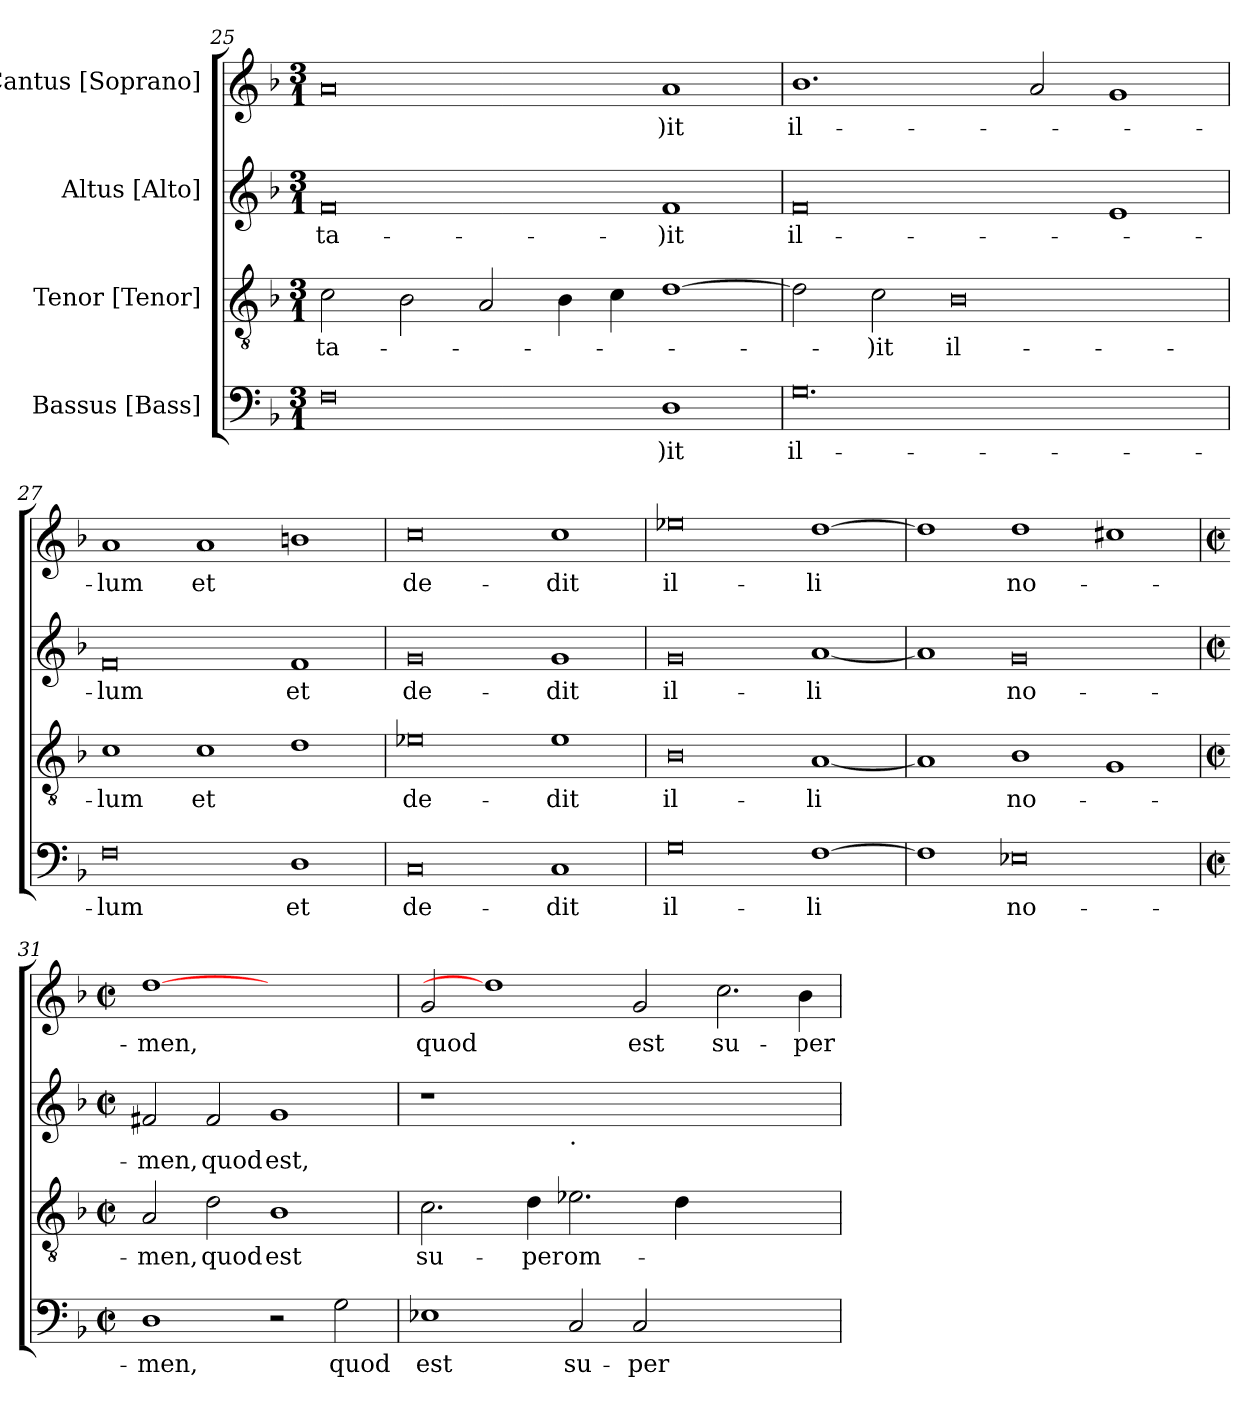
**kern	**text	**kern	**text	**kern	**text	**kern	**text
*part4	*part4	*part3	*part3	*part2	*part2	*part1	*part1
*staff4	*staff4	*staff3	*staff3	*staff2	*staff2	*staff1	*staff1
*I"Bassus [Bass]	*	*I"Tenor [Tenor]	*	*I"Altus [Alto]	*	*I"Cantus [Soprano]	*
*clefF4	*	*clefGv2	*	*clefG2	*	*clefG2	*
*k[b-]	*	*k[b-]	*	*k[b-]	*	*k[b-]	*
*F:	*	*F:	*	*F:	*	*F:	*
*M3/1	*	*M3/1	*	*M3/1	*	*M3/1	*
=25	=25	=25	=25	=25	=25	=25	=25
!	!	!	!LO:LY:b	!	!LO:LY:b	!	!
0F	.	2c\	-ta-	0f	-ta-	0a	.
.	.	2B-\	.	.	.	.	.
.	.	2A/	.	.	.	.	.
.	.	4B-\	.	.	.	.	.
.	.	4c\	.	.	.	.	.
!	!LO:LY:b	!	!	!	!LO:LY:b	!	!LO:LY:b
1D	-)it	[>1d	.	1f	-)it	1a	-)it
=26	=26	=26	=26	=26	=26	=26	=26
!	!LO:LY:b	!	!	!	!LO:LY:b	!	!LO:LY:b
0.G	il-	2d\]	.	0f	il-	1.b-	il-
!	!	!	!LO:LY:b	!	!	!	!
.	.	2c\	-)it	.	.	.	.
!	!	!	!LO:LY:b	!	!	!	!
.	.	0B-	il-	.	.	.	.
.	.	.	.	.	.	2a/	.
.	.	.	.	1e	.	1g	.
!!LO:PB:g=z
=27	=27	=27	=27	=27	=27	=27	=27
!	!LO:LY:b	!	!LO:LY:b	!	!LO:LY:b	!	!LO:LY:b
0F	-lum	1c	-lum	0f	-lum	1a	-lum
!	!	!	!LO:LY:b	!	!	!	!LO:LY:b
.	.	1c	et	.	.	1a	et
!	!LO:LY:b	!	!	!	!LO:LY:b	!	!
1D	et	1d	.	1f	et	1bn	.
=28	=28	=28	=28	=28	=28	=28	=28
!	!LO:LY:b	!	!LO:LY:b	!	!LO:LY:b	!	!LO:LY:b
0C	de-	0e-X	de-	0g	de-	0cc	de-
!	!LO:LY:b	!	!LO:LY:b	!	!LO:LY:b	!	!LO:LY:b
1C	-dit	1e-	-dit	1g	-dit	1cc	-dit
=29	=29	=29	=29	=29	=29	=29	=29
!	!LO:LY:b	!	!LO:LY:b	!	!LO:LY:b	!	!LO:LY:b
0G	il-	0B-	il-	0g	il-	0ee-X	il-
!	!LO:LY:b	!	!LO:LY:b	!	!LO:LY:b	!	!LO:LY:b
[>1F	-li	[<1A	-li	[<1a	-li	[>1dd	-li
=30	=30	=30	=30	=30	=30	=30	=30
1F]	.	1A]	.	1a]	.	1dd]	.
!	!LO:LY:b	!	!LO:LY:b	!	!LO:LY:b	!	!LO:LY:b
0E-X	no-	1B-	no-	0g	no-	1dd	no-
.	.	1G	.	.	.	1cc#X	.
!!LO:PB:g=z
=31	=31	=31	=31	=31	=31	=31	=31
*M2/2	*	*M2/2	*	*M2/2	*	*M2/2	*
*met(c|)	*	*met(c|)	*	*met(c|)	*	*met(c|)	*
!	!LO:LY:b	!	!LO:LY:b	!	!LO:LY:b	!	!LO:LY:b
1D	-men,	2A/	-men,	2f#X/	-men,	[1dd	-men,
!	!	!	!LO:LY:b	!	!LO:LY:b	!	!
.	.	2d\	quod	2f#/	quod	.	.
!	!	!	!LO:LY:b	!	!LO:LY:b	!	!
2r	.	1B-	est	1g	est,	1ryy	.
!	!LO:LY:b	!	!	!	!	!	!
2G\	quod	.	.	.	.	.	.
=32	=32	=32	=32	=32	=32	=32	=32
!	!LO:LY:b	!	!LO:LY:b	!	!	!	!LO:LY:b
1E-X	est	2.c\	su-	1r	.	2g/	quod
.	.	.	.	.	.	1dd]	.
!	!	!	!LO:LY:b	!	!	!	!
.	.	4d\	-per	.	.	.	.
!	!	!	!	!LO:TX:b:t=.	!	!	!
!	!LO:LY:b	!	!LO:LY:b	!	!	!	!
2C/	su-	2.e-X\	om-	0ryy	.	.	.
!	!LO:LY:b	!	!	!	!	!	!LO:LY:b
2C/	-per	.	.	.	.	2g/	est
.	.	4d\	.	.	.	.	.
!	!	!	!	!	!	!	!LO:LY:b
1ryy	.	1ryy	.	.	.	2.cc\	su-
!	!	!	!	!	!	!	!LO:LY:b
.	.	.	.	.	.	4b-\	-per
=	=	=	=	=	=	=	=
*-	*-	*-	*-	*-	*-	*-	*-
